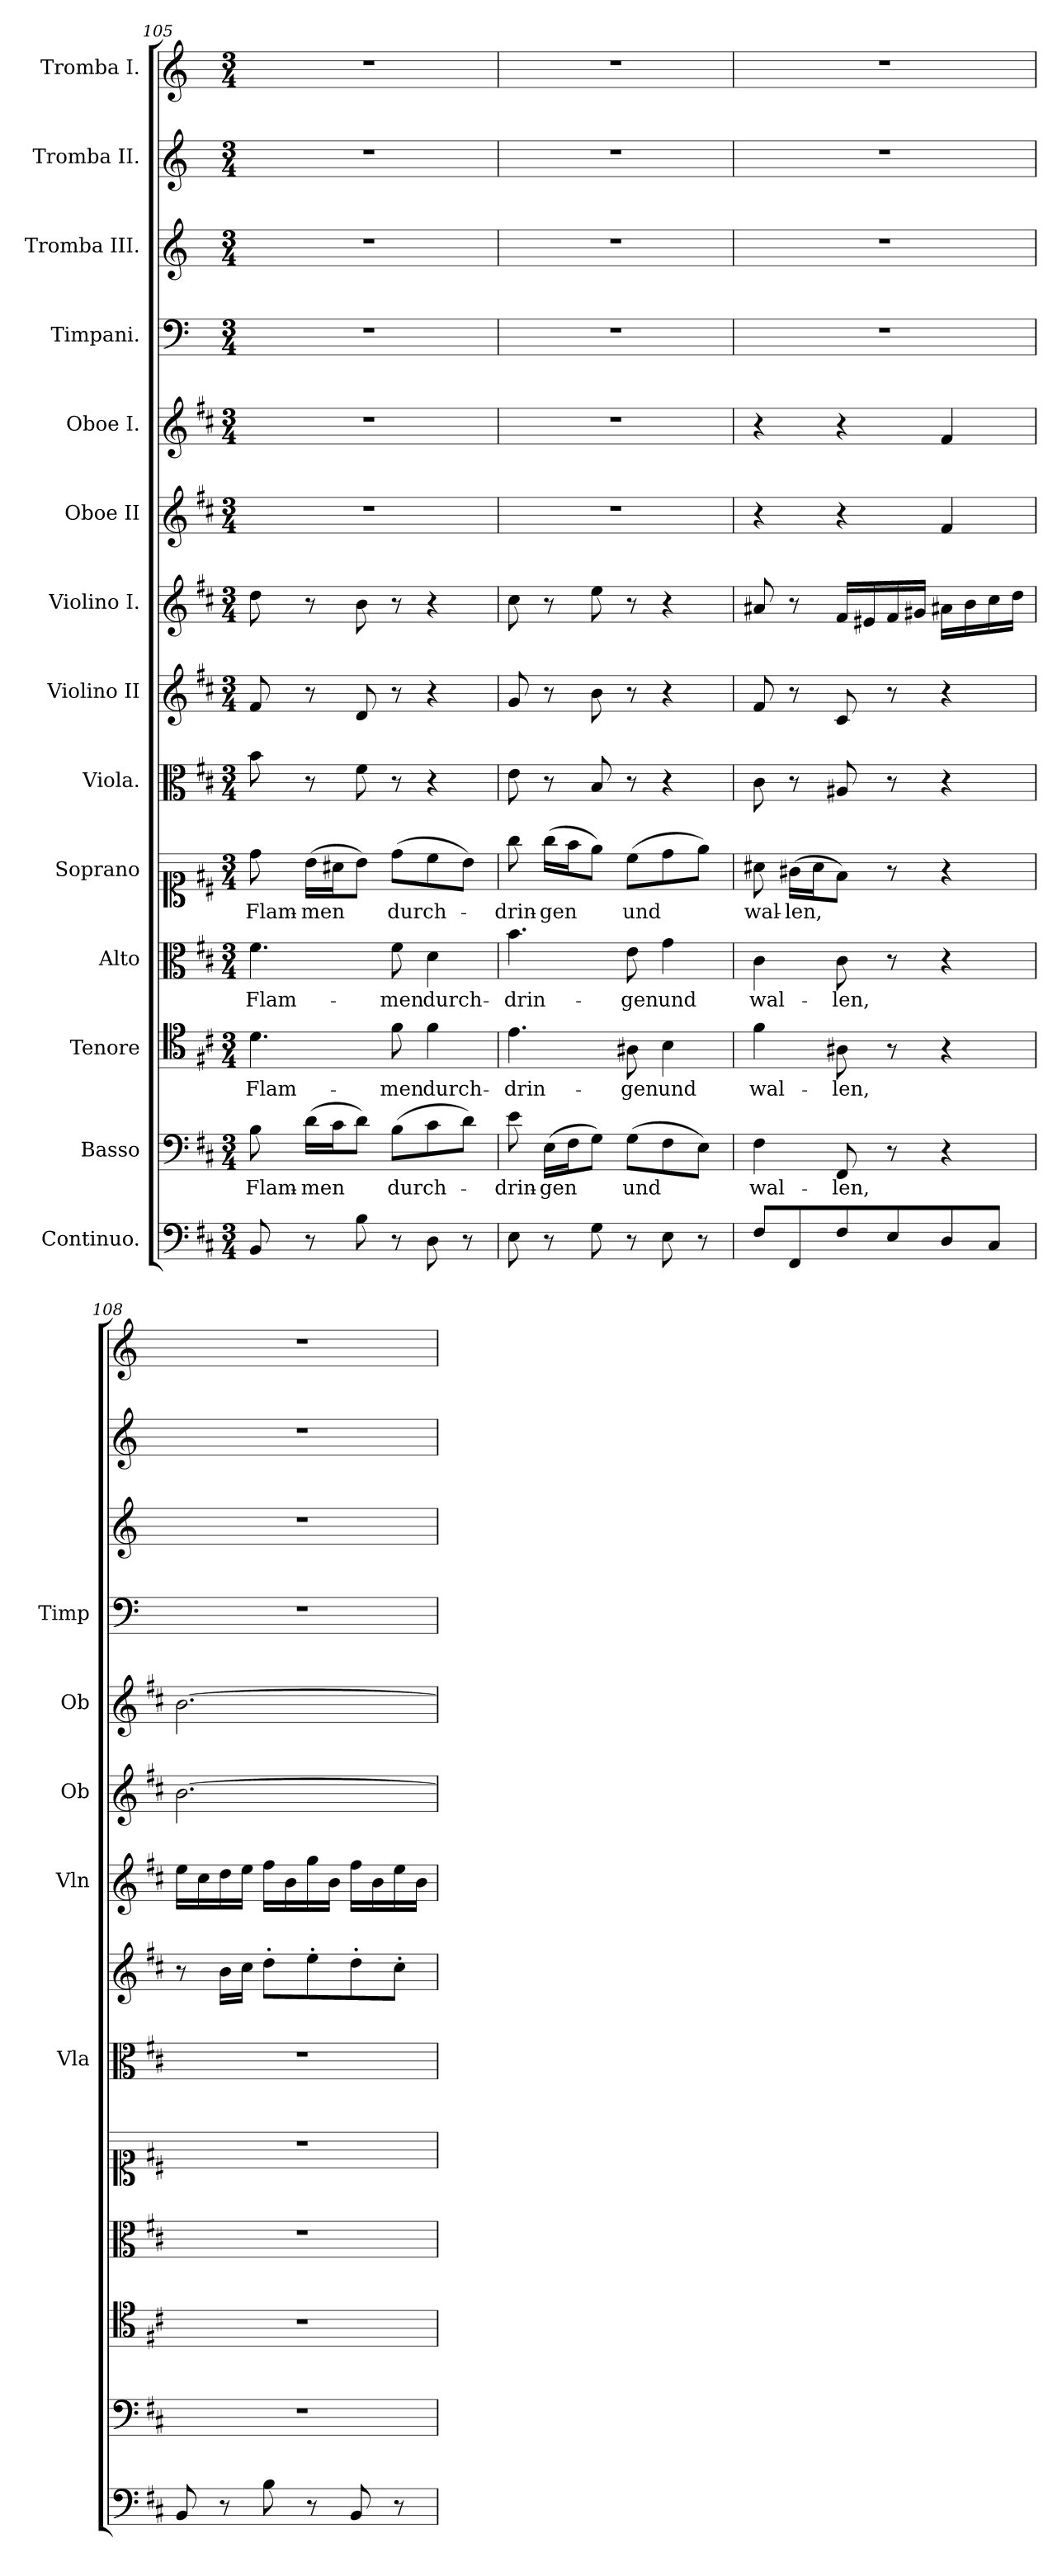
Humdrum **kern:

**kern	**kern	**text	**kern	**text	**kern	**text	**kern	**text	**kern	**kern	**kern	**kern	**kern	**kern	**kern	**kern	**kern
*part14	*part13	*part13	*part12	*part12	*part11	*part11	*part10	*part10	*part9	*part8	*part7	*part6	*part5	*part4	*part3	*part2	*part1
*staff14	*staff13	*staff13	*staff12	*staff12	*staff11	*staff11	*staff10	*staff10	*staff9	*staff8	*staff7	*staff6	*staff5	*staff4	*staff3	*staff2	*staff1
*I"Continuo.	*I"Basso	*	*I"Tenore	*	*I"Alto	*	*I"Soprano	*	*I"Viola.	*I"Violino II	*I"Violino I.	*I"Oboe II	*I"Oboe I.	*I"Timpani.	*I"Tromba III.	*I"Tromba II.	*I"Tromba I.
*	*	*	*	*	*	*	*	*	*I'Vla	*	*I'Vln	*I'Ob	*I'Ob	*I'Timp	*	*	*
*clefF4	*clefF4	*	*clefC4	*	*clefC3	*	*clefC1	*	*clefC3	*clefG2	*clefG2	*clefG2	*clefG2	*clefF4	*clefG2	*clefG2	*clefG2
*	*	*	*	*	*	*	*	*	*	*	*	*	*	*ITrd-1c-2	*ITrd-1c-2	*ITrd-1c-2	*ITrd-1c-2
*k[f#c#]	*k[f#c#]	*	*k[f#c#]	*	*k[f#c#]	*	*k[f#c#]	*	*k[f#c#]	*k[f#c#]	*k[f#c#]	*k[f#c#]	*k[f#c#]	*k[f#c#]	*k[f#c#]	*k[f#c#]	*k[f#c#]
*M3/4	*M3/4	*	*M3/4	*	*M3/4	*	*M3/4	*	*M3/4	*M3/4	*M3/4	*M3/4	*M3/4	*M3/4	*M3/4	*M3/4	*M3/4
=105	=105	=105	=105	=105	=105	=105	=105	=105	=105	=105	=105	=105	=105	=105	=105	=105	=105
!	!	!LO:LY:b	!	!LO:LY:b	!	!LO:LY:b	!	!LO:LY:b	!	!	!	!	!	!	!	!	!
8BB/	8B\	-Flam-	4.d\	-Flam-	4.f#\	Flam-	8dd\	Flam-	8b\	8f#/	8dd\	2.r	2.r	2.r	2.r	2.r	2.r
!	!	!LO:LY:b	!	!	!	!	!	!LO:LY:b	!	!	!	!	!	!	!	!	!
8r	(>16d\LL	-men	.	.	.	.	(<16b\LL	-men	8r	8r	8r	.	.	.	.	.	.
.	16c#\J	.	.	.	.	.	16a#X\J	.	.	.	.	.	.	.	.	.	.
8B\	8d\J)	.	.	.	.	.	8b\J)	.	8f#\	8d/	8b\	.	.	.	.	.	.
!	!	!LO:LY:b	!	!LO:LY:b	!	!LO:LY:b	!	!LO:LY:b	!	!	!	!	!	!	!	!	!
8r	(>8B\L	durch-	8f#\	-men	8f#\	-men	(>8dd\L	durch-	8r	8r	8r	.	.	.	.	.	.
!	!	!	!	!LO:LY:b	!	!LO:LY:b	!	!	!	!	!	!	!	!	!	!	!
8D\	8c#\	.	4f#\	durch-	4d\	durch-	8cc#\	.	4r	4r	4r	.	.	.	.	.	.
8r	8d\J)	.	.	.	.	.	8b\J)	.	.	.	.	.	.	.	.	.	.
=106	=106	=106	=106	=106	=106	=106	=106	=106	=106	=106	=106	=106	=106	=106	=106	=106	=106
!	!	!LO:LY:b	!	!LO:LY:b	!	!LO:LY:b	!	!LO:LY:b	!	!	!	!	!	!	!	!	!
8E\	8e\	drin-	4.e\	drin-	4.b\	drin-	8gg\	drin-	8e\	8g/	8cc#\	2.r	2.r	2.r	2.r	2.r	2.r
!	!	!LO:LY:b	!	!	!	!	!	!LO:LY:b	!	!	!	!	!	!	!	!	!
8r	(>16E\LL	-gen	.	.	.	.	(>16gg\LL	-gen	8r	8r	8r	.	.	.	.	.	.
.	16F#\J	.	.	.	.	.	16ff#\J	.	.	.	.	.	.	.	.	.	.
8G\	8G\J)	.	.	.	.	.	8ee\J)	.	8B/	8b\	8ee\	.	.	.	.	.	.
!	!	!LO:LY:b	!	!LO:LY:b	!	!LO:LY:b	!	!LO:LY:b	!	!	!	!	!	!	!	!	!
8r	(>8G\L	und	8A#X\	-gen	8e\	-gen	(>8cc#\L	und	8r	8r	8r	.	.	.	.	.	.
!	!	!	!	!LO:LY:b	!	!LO:LY:b	!	!	!	!	!	!	!	!	!	!	!
8E\	8F#\	.	4B\	und	4g\	und	8dd\	.	4r	4r	4r	.	.	.	.	.	.
8r	8E\J)	.	.	.	.	.	8ee\J)	.	.	.	.	.	.	.	.	.	.
=107	=107	=107	=107	=107	=107	=107	=107	=107	=107	=107	=107	=107	=107	=107	=107	=107	=107
!	!	!LO:LY:b	!	!LO:LY:b	!	!LO:LY:b	!	!LO:LY:b	!	!	!	!	!	!	!	!	!
8F#/L	4F#\	wal-	4f#\	wal-	4c#\	wal-	8a#X\	wal-	8c#\	8f#/	8a#X/	4r	4r	2.r	2.r	2.r	2.r
!	!	!	!	!	!	!	!	!LO:LY:b	!	!	!	!	!	!	!	!	!
8FF#/	.	.	.	.	.	.	(<16g#X\LL	-len,	8r	8r	8r	.	.	.	.	.	.
.	.	.	.	.	.	.	16a#\J	.	.	.	.	.	.	.	.	.	.
!	!	!LO:LY:b	!	!LO:LY:b	!	!LO:LY:b	!	!	!	!	!	!	!	!	!	!	!
8F#/	8FF#/	-len,	8A#X\	-len,	8c#\	-len,	8f#\J)	.	8A#X/	8c#/	16f#/LL	4r	4r	.	.	.	.
.	.	.	.	.	.	.	.	.	.	.	16e#X/	.	.	.	.	.	.
8E/	8r	.	8r	.	8r	.	8r	.	8r	8r	16f#/	.	.	.	.	.	.
.	.	.	.	.	.	.	.	.	.	.	16g#X/JJ	.	.	.	.	.	.
8D/	4r	.	4r	.	4r	.	4r	.	4r	4r	16a#X\LL	4f#/	4f#/	.	.	.	.
.	.	.	.	.	.	.	.	.	.	.	16b\	.	.	.	.	.	.
8C#/J	.	.	.	.	.	.	.	.	.	.	16cc#\	.	.	.	.	.	.
.	.	.	.	.	.	.	.	.	.	.	16dd\JJ	.	.	.	.	.	.
=108	=108	=108	=108	=108	=108	=108	=108	=108	=108	=108	=108	=108	=108	=108	=108	=108	=108
8BB/	2.r	.	2.r	.	2.r	.	2.r	.	2.r	8r	16ee\LL	[2.b\	[2.b\	2.r	2.r	2.r	2.r
.	.	.	.	.	.	.	.	.	.	.	16cc#\	.	.	.	.	.	.
8r	.	.	.	.	.	.	.	.	.	16b\LL	16dd\	.	.	.	.	.	.
.	.	.	.	.	.	.	.	.	.	16cc#\JJ	16ee\JJ	.	.	.	.	.	.
8B\	.	.	.	.	.	.	.	.	.	8dd'\L	16ff#\LL	.	.	.	.	.	.
.	.	.	.	.	.	.	.	.	.	.	16b\	.	.	.	.	.	.
8r	.	.	.	.	.	.	.	.	.	8ee'\	16gg\	.	.	.	.	.	.
.	.	.	.	.	.	.	.	.	.	.	16b\JJ	.	.	.	.	.	.
8BB/	.	.	.	.	.	.	.	.	.	8dd'\	16ff#\LL	.	.	.	.	.	.
.	.	.	.	.	.	.	.	.	.	.	16b\	.	.	.	.	.	.
8r	.	.	.	.	.	.	.	.	.	8cc#'\J	16ee\	.	.	.	.	.	.
.	.	.	.	.	.	.	.	.	.	.	16b\JJ	.	.	.	.	.	.
=	=	=	=	=	=	=	=	=	=	=	=	=	=	=	=	=	=
*-	*-	*-	*-	*-	*-	*-	*-	*-	*-	*-	*-	*-	*-	*-	*-	*-	*-
